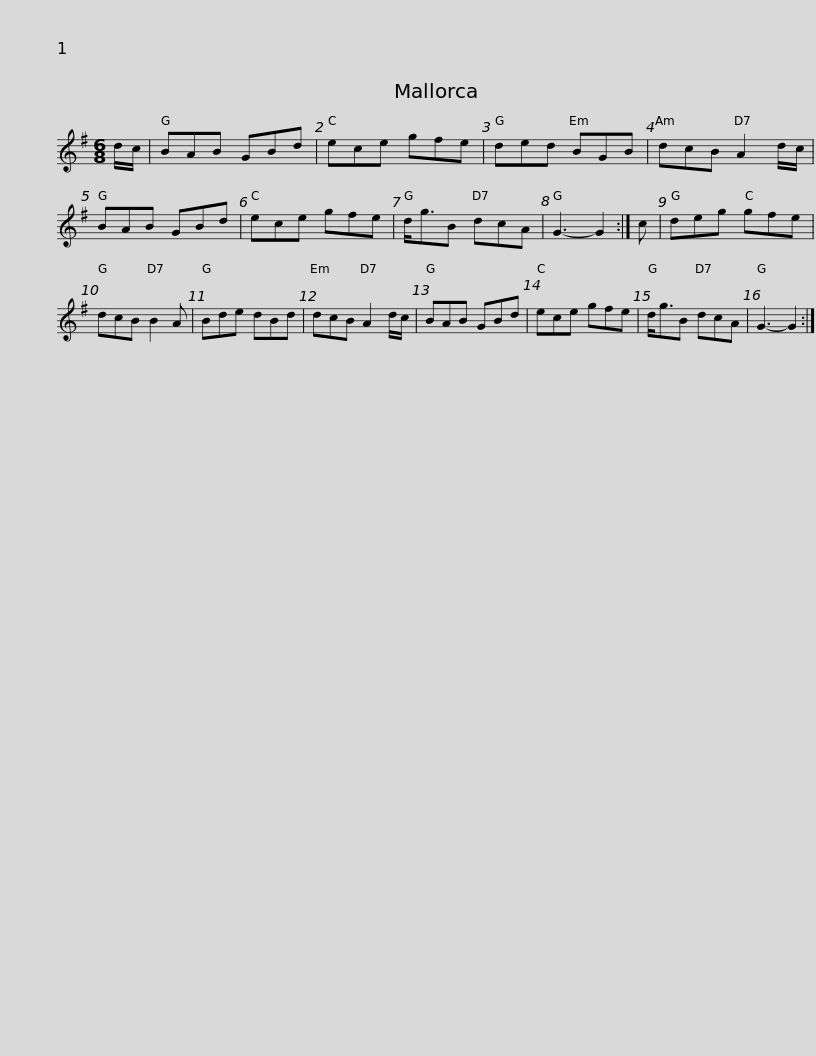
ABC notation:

X:1
L:1/8
M:6/8
I:linebreak $
K:G
V:1 treble
V:1
 d/c/ | BAB GBd | ece gfe | ded BGB | dcB A2 d/c/ | %5
 BAB GBd | ece gfe | d<gB dcA |$ G3- G2 :| c | %10
 deg gfe | dcB B2 A | Bde dBd | dcB A2 d/c/ | BAB GBd | %15
 ece gfe |$ d<gB dcA | G3- G2 :| %18
